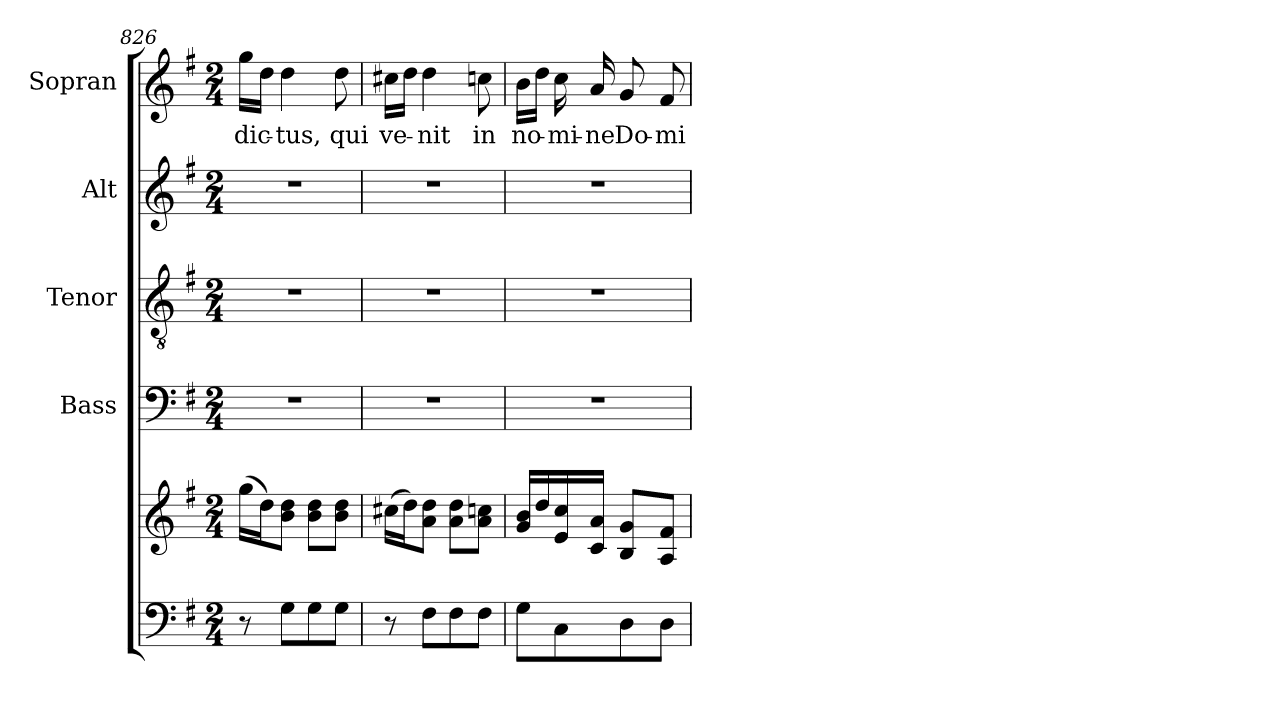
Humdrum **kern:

**kern	**kern	**kern	**kern	**kern	**kern	**text
*part5	*part5	*part4	*part3	*part2	*part1	*part1
*staff6	*staff5	*staff4	*staff3	*staff2	*staff1	*staff1
*	*	*I"Bass	*I"Tenor	*I"Alt	*I"Sopran	*
*	*	*I'B.	*I'T.	*I'A.	*I'S.	*
*clefF4	*clefG2	*clefF4	*clefGv2	*clefG2	*clefG2	*
*k[f#]	*k[f#]	*k[f#]	*k[f#]	*k[f#]	*k[f#]	*
*G:	*G:	*G:	*G:	*G:	*G:	*
*M2/4	*M2/4	*M2/4	*M2/4	*M2/4	*M2/4	*
=826	=826	=826	=826	=826	=826	=826
!	!	!	!	!	!	!LO:LY:b
8r	(>16gg\LL	2r	2r	2r	16gg\LL	-dic-
.	16dd\J)	.	.	.	16dd\JJ	.
!	!	!	!	!	!	!LO:LY:b
8G\L	8b\ 8dd\J	.	.	.	4dd\	-tus,
8G\	8b\ 8dd\L	.	.	.	.	.
!	!	!	!	!	!	!LO:LY:b
8G\J	8b\ 8dd\J	.	.	.	8dd\	qui
=827	=827	=827	=827	=827	=827	=827
!	!	!	!	!	!	!LO:LY:b
8r	(>16cc#X\LL	2r	2r	2r	16cc#X\LL	ve-
.	16dd\J)	.	.	.	16dd\JJ	.
!	!	!	!	!	!	!LO:LY:b
8F#\L	8a\ 8dd\J	.	.	.	4dd\	-nit
8F#\	8a\ 8dd\L	.	.	.	.	.
!	!	!	!	!	!	!LO:LY:b
8F#\J	8a\ 8ccn\J	.	.	.	8ccn\	in
=828	=828	=828	=828	=828	=828	=828
!	!	!	!	!	!	!LO:LY:b
8G\L	16g/ 16b/LL	2r	2r	2r	16b\LL	no-
.	16dd/	.	.	.	16dd\JJ	.
!	!	!	!	!	!	!LO:LY:b
8C\	16e/ 16cc/	.	.	.	16cc\	-mi-
!	!	!	!	!	!	!LO:LY:b
.	16c/ 16a/JJ	.	.	.	16a/	-ne
!	!	!	!	!	!	!LO:LY:b
8D\	8B/ 8g/L	.	.	.	8g/	Do-
!	!	!	!	!	!	!LO:LY:b
8D\J	8A/ 8f#/J	.	.	.	8f#/	-mi-
=	=	=	=	=	=	=
*-	*-	*-	*-	*-	*-	*-
